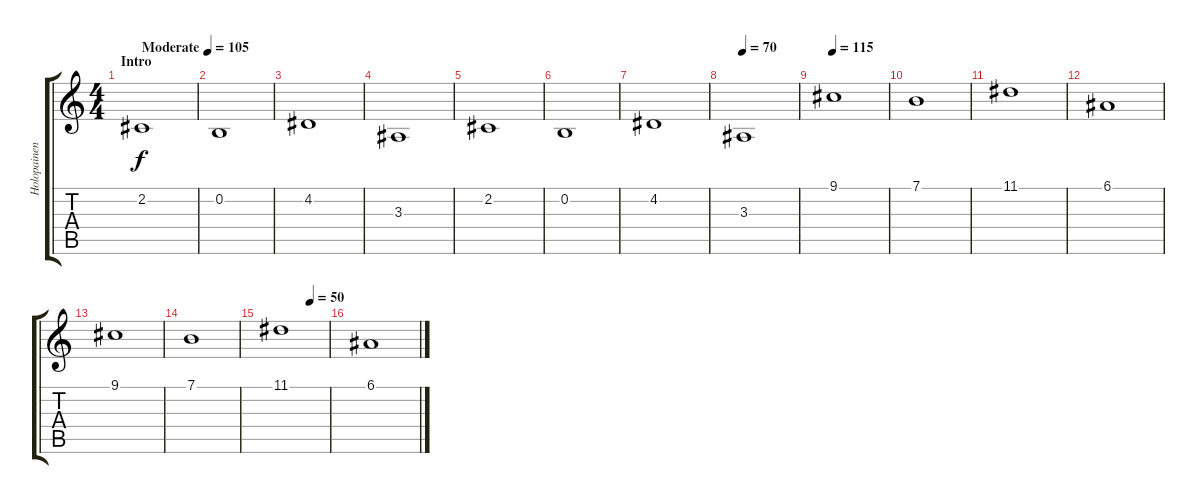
\track ("Holopainen III" "Holopainen") {instrument stringensemble1}
\staff {score tabs}
\tuning (E4 B3 G3 D3 A2 E2) {hide}
\ts (4 4)
\section ("" "Intro")
\tempo (105 "Moderate")
\clef g2
\ks c
2.2.1{dy f volume 7 instrument stringensemble1} |
0.2.1 |
4.2.1 |
3.3.1 |
2.2.1 |
0.2.1 |
4.2.1 |
\tempo 70
3.3.1 |
\tempo 115
9.1.1 |
7.1.1 |
11.1.1 |
6.1.1 |
9.1.1 |
7.1.1 |
\tempo (50 0.625)
11.1.1 |
6.1.1
